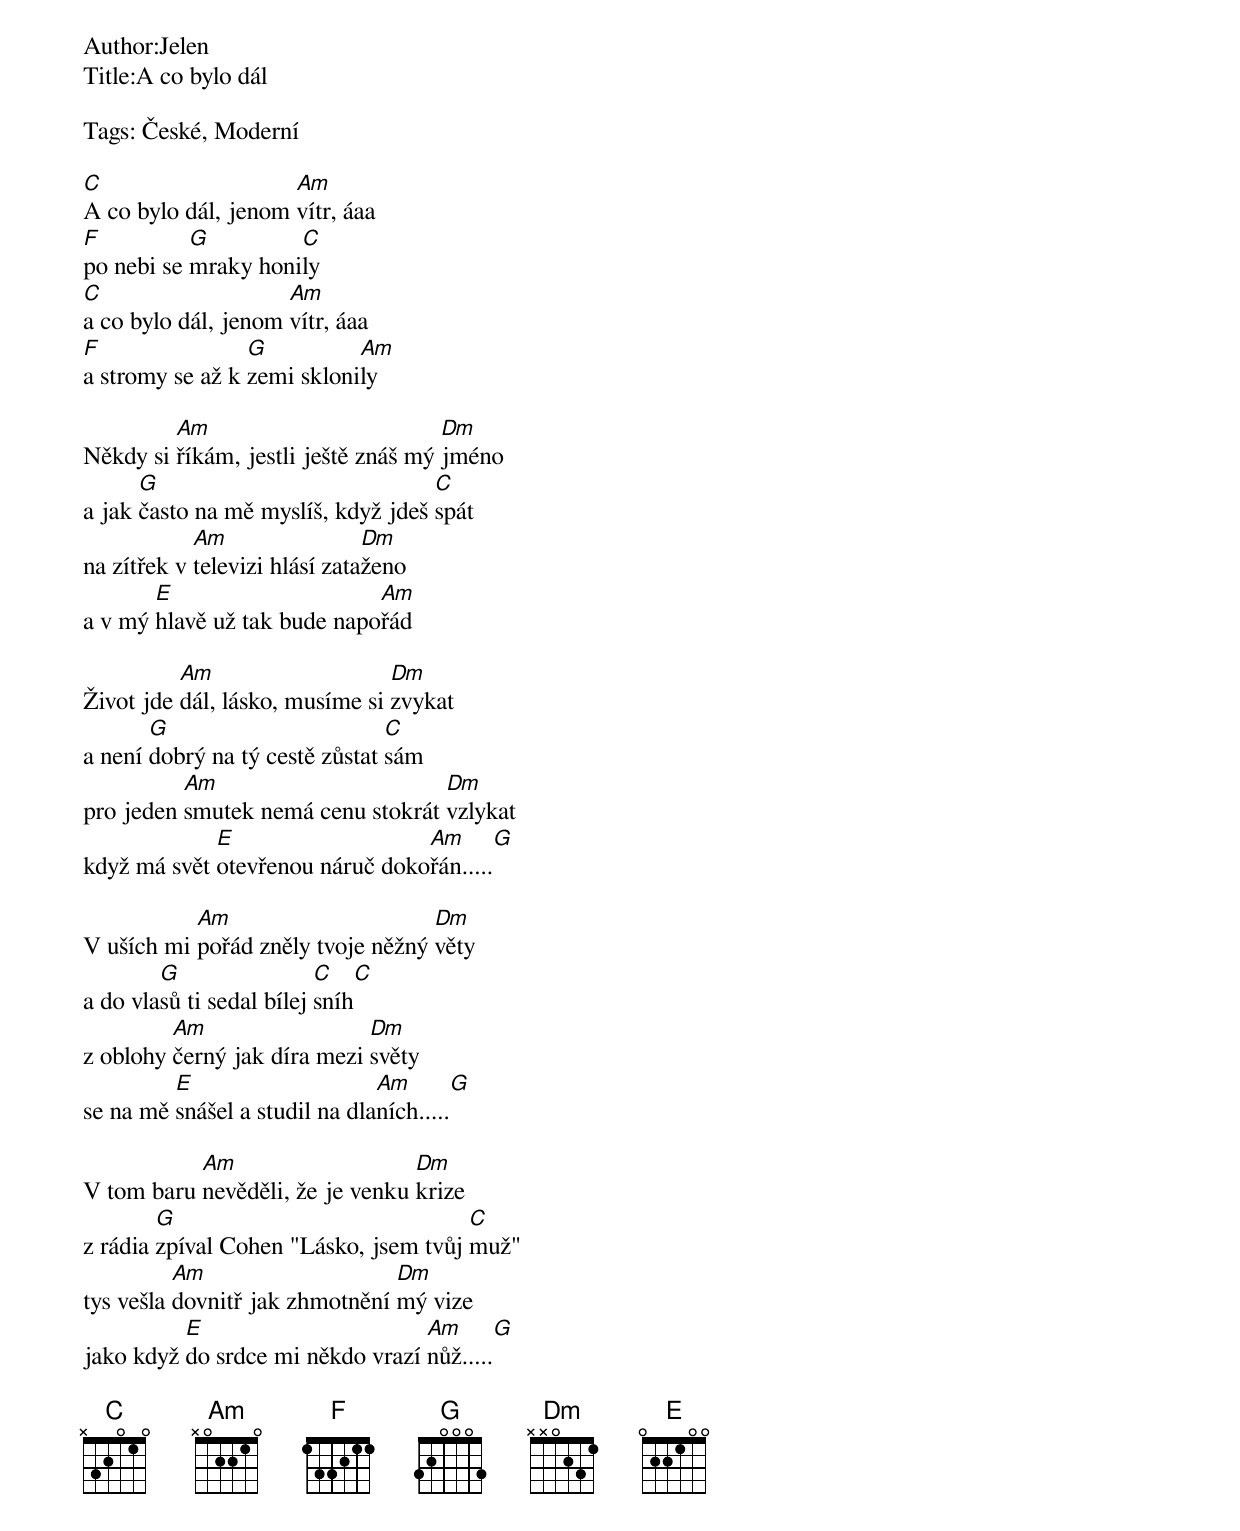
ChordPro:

Author:Jelen
Title:A co bylo dál

Tags: České, Moderní

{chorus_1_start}
[C]A co bylo dál, jenom [Am]vítr, áaa
[F]po nebi se [G]mraky honi[C]ly
[C]a co bylo dál, jenom [Am]vítr, áaa
[F]a stromy se až k [G]zemi skloni[Am]ly
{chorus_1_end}

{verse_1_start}
Někdy si [Am]říkám, jestli ještě znáš mý [Dm]jméno
a jak [G]často na mě myslíš, když jdeš [C]spát
na zítřek v [Am]televizi hlásí zata[Dm]ženo
a v mý [E]hlavě už tak bude napo[Am]řád
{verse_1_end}

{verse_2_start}
Život jde [Am]dál, lásko, musíme si [Dm]zvykat
a není [G]dobrý na tý cestě zůstat [C]sám
pro jeden [Am]smutek nemá cenu stokrát [Dm]vzlykat
když má svět [E]otevřenou náruč doko[Am]řán.....[G]
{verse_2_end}

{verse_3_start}
V uších mi [Am]pořád zněly tvoje něžný [Dm]věty
a do vla[G]sů ti sedal bílej [C]sníh[C]
z oblohy [Am]černý jak díra mezi [Dm]světy
se na mě [E]snášel a studil na dla[Am]ních.....[G]
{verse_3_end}

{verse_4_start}
V tom baru [Am]nevěděli, že je venku [Dm]krize
z rádia [G]zpíval Cohen "Lásko, jsem tvůj [C]muž"
tys vešla [Am]dovnitř jak zhmotnění [Dm]mý vize
jako když [E]do srdce mi někdo vrazí [Am]nůž.....[G]
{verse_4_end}

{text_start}
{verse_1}
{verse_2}
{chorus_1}
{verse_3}
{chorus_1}
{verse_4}
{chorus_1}
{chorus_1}
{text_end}
